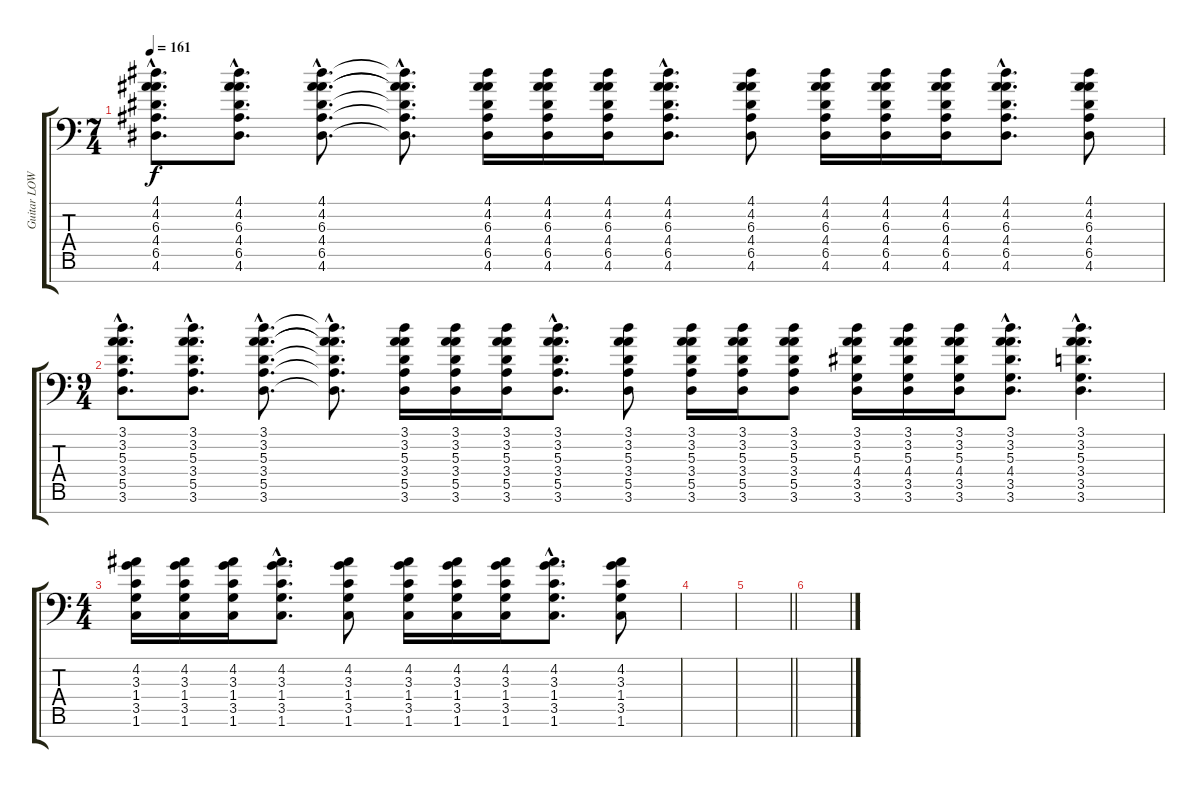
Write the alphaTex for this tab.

\track ("Guitar LOW RIGHT" "Guitar LOW") {instrument distortionguitar}
\staff {score tabs}
\tuning (B3 Gb3 E3 B2 E2 B1 E1) {hide}
\ts (7 4)
\tempo 161
\clef f4
\ks c
(4.1{hac} 4.2{hac} 6.3{hac} 4.4{hac} 6.5{hac} 4.6{hac}).8{d dy f} (4.1{hac} 4.2{hac} 6.3{hac} 4.4{hac} 6.5{hac} 4.6{hac}).8{d} (4.1{hac} 4.2{hac} 6.3{hac} 4.4{hac} 6.5{hac} 4.6{hac}).8{d} (4.1{hac t} 4.2{hac t} 6.3{hac t} 4.4{hac t} 6.5{hac t} 4.6{hac t}).8{d} (4.1 4.2 6.3 4.4 6.5 4.6).16 (4.1 4.2 6.3 4.4 6.5 4.6).16 (4.1 4.2 6.3 4.4 6.5 4.6).16 (4.1{hac} 4.2{hac} 6.3{hac} 4.4{hac} 6.5{hac} 4.6{hac}).8{d} (4.1 4.2 6.3 4.4 6.5 4.6).8 (4.1 4.2 6.3 4.4 6.5 4.6).16 (4.1 4.2 6.3 4.4 6.5 4.6).16 (4.1 4.2 6.3 4.4 6.5 4.6).16 (4.1{hac} 4.2{hac} 6.3{hac} 4.4{hac} 6.5{hac} 4.6{hac}).8{d} (4.1 4.2 6.3 4.4 6.5 4.6).8 |
\ts (9 4)
(3.1{hac} 3.2{hac} 5.3{hac} 3.4{hac} 5.5{hac} 3.6{hac}).8{d} (3.1{hac} 3.2{hac} 5.3{hac} 3.4{hac} 5.5{hac} 3.6{hac}).8{d} (3.1{hac} 3.2{hac} 5.3{hac} 3.4{hac} 5.5{hac} 3.6{hac}).8{d} (3.1{hac t} 3.2{hac t} 5.3{hac t} 3.4{hac t} 5.5{hac t} 3.6{hac t}).8{d} (3.1 3.2 5.3 3.4 5.5 3.6).16 (3.1 3.2 5.3 3.4 5.5 3.6).16 (3.1 3.2 5.3 3.4 5.5 3.6).16 (3.1{hac} 3.2{hac} 5.3{hac} 3.4{hac} 5.5{hac} 3.6{hac}).8{d} (3.1 3.2 5.3 3.4 5.5 3.6).8 (3.1 3.2 5.3 3.4 5.5 3.6).16 (3.1 3.2 5.3 3.4 5.5 3.6).16 (3.1 3.2 5.3 3.4 5.5 3.6).8 (3.1 3.2 5.3 4.4 3.5 3.6).16 (3.1 3.2 5.3 4.4 3.5 3.6).16 (3.1 3.2 5.3 4.4 3.5 3.6).16 (3.1{hac} 3.2{hac} 5.3{hac} 4.4{hac} 3.5{hac} 3.6{hac}).8{d} (3.1{hac} 3.2{hac} 5.3{hac} 3.4{hac} 3.5{hac} 3.6{hac}).4{d} |
\ts (4 4)
(4.2 3.3 1.4 3.5 1.6).16 (4.2 3.3 1.4 3.5 1.6).16 (4.2 3.3 1.4 3.5 1.6).16 (4.2{hac} 3.3{hac} 1.4{hac} 3.5{hac} 1.6{hac}).8{d} (4.2 3.3 1.4 3.5 1.6).8 (4.2 3.3 1.4 3.5 1.6).16 (4.2 3.3 1.4 3.5 1.6).16 (4.2 3.3 1.4 3.5 1.6).16 (4.2{hac} 3.3{hac} 1.4{hac} 3.5{hac} 1.6{hac}).8{d} (4.2 3.3 1.4 3.5 1.6).8 |
|
\barLineRight lightlight
|
\section ("" "")
